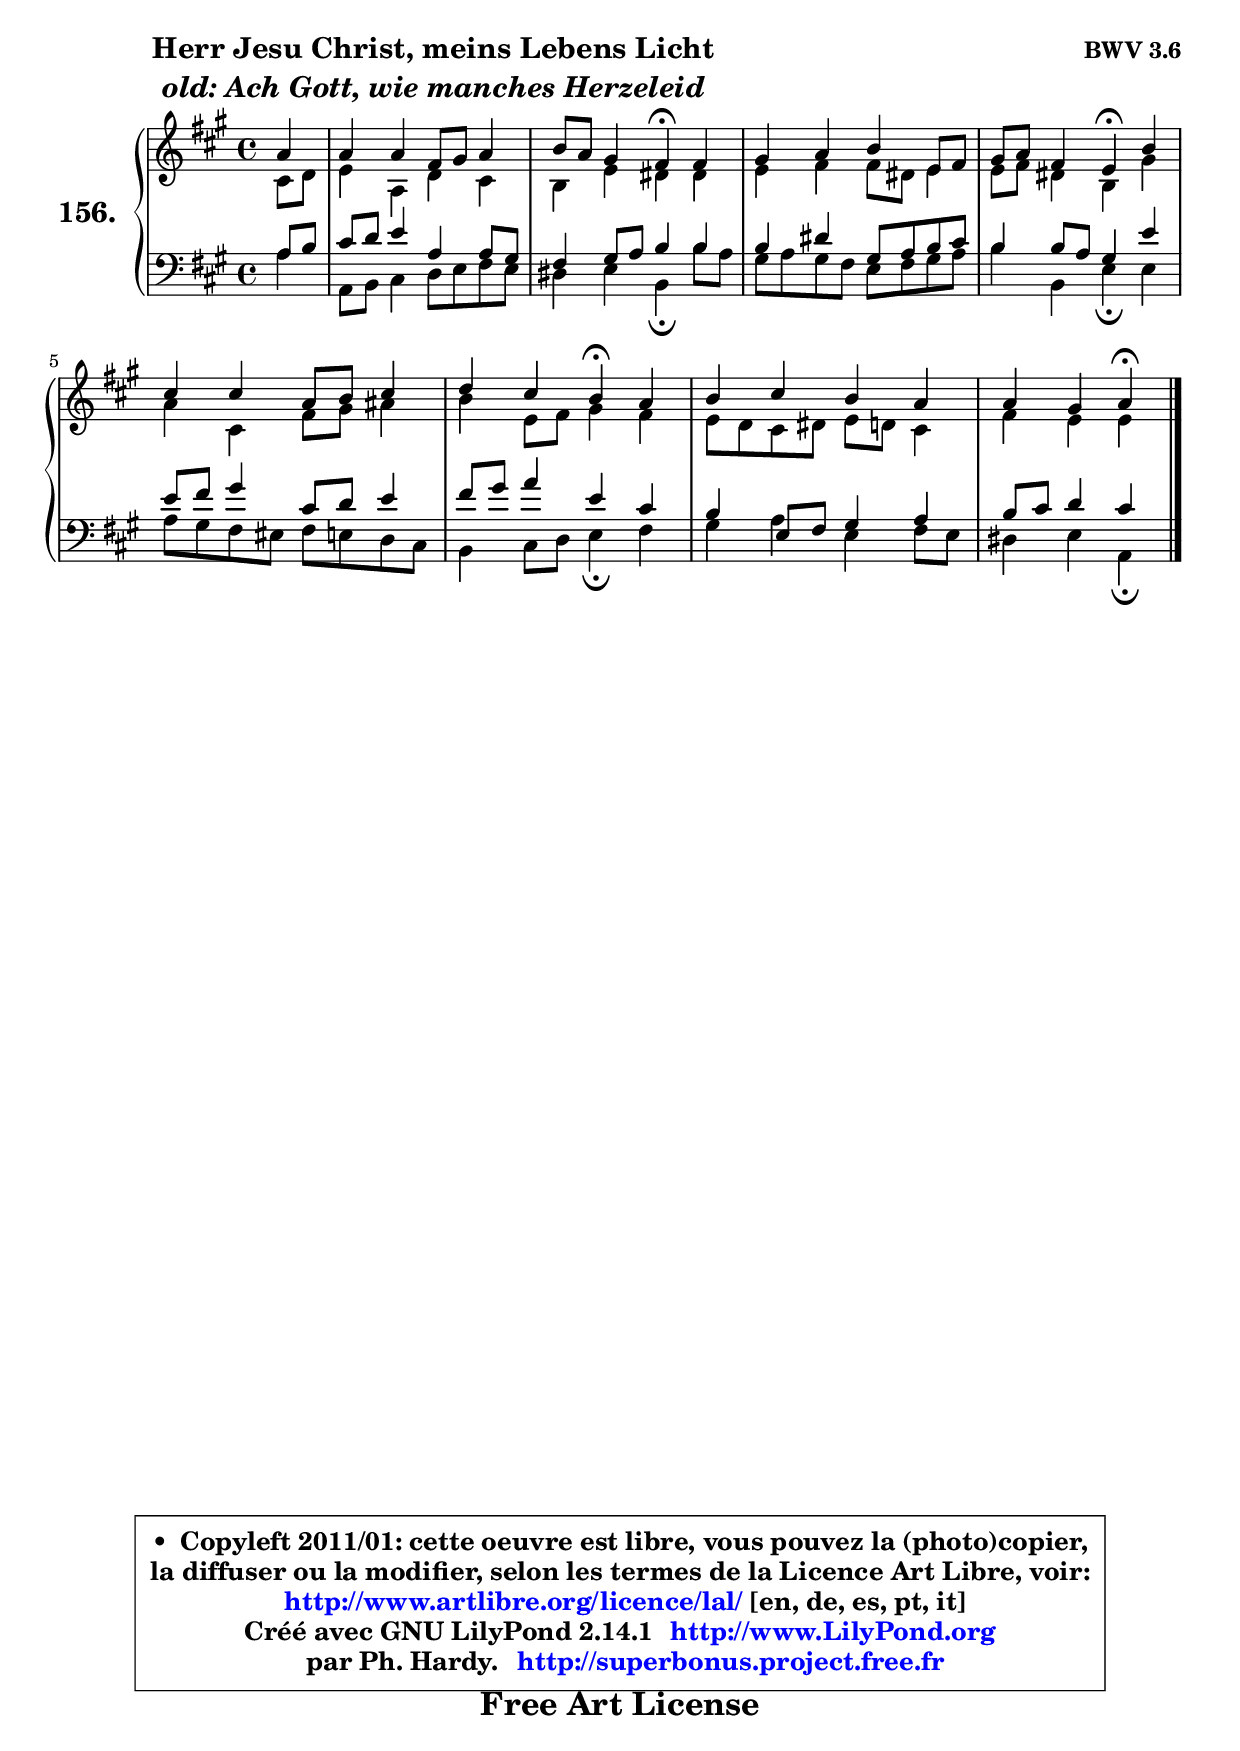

\version "2.14.1"

    \paper {
%	system-system-spacing #'padding = #0.1
%	score-system-spacing #'padding = #0.1
%	ragged-bottom = ##f
%	ragged-last-bottom = ##f
	}

    \header {
      opus = \markup { \bold "BWV 3.6" }
      piece = \markup { \hspace #9 \fontsize #2 \bold \column \center-align { \line { "Herr Jesu Christ, meins Lebens Licht" }
                     \line { \italic "old: Ach Gott, wie manches Herzeleid" }
                 } }
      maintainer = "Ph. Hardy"
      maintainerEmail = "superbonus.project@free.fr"
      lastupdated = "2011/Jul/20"
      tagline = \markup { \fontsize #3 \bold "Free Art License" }
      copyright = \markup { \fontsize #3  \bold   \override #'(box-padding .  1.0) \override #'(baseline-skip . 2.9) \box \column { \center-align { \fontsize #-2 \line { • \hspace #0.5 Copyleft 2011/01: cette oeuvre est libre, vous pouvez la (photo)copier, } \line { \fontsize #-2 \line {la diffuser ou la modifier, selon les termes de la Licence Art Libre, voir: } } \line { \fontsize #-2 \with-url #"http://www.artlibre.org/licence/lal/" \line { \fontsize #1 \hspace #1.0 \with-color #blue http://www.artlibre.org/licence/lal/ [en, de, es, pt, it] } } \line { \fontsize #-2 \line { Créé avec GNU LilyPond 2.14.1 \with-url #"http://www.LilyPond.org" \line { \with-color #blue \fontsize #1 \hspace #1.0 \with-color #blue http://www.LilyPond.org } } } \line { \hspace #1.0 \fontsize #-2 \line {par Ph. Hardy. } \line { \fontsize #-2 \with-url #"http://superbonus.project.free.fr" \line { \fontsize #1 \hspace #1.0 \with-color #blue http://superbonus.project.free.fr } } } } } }

	  }

  guidemidi = {
        r4 |
        R1 |
        r2 \tempo 4 = 30 r4 \tempo 4 = 78 r4 |
        R1 |
        r2 \tempo 4 = 30 r4 \tempo 4 = 78 r4 |
        R1 |
        r2 \tempo 4 = 30 r4 \tempo 4 = 78 r4 |
        R1 |
        r2 \tempo 4 = 30 r4 
	}

  upper = {
	\time 4/4
	\key a \major
	\clef treble
	\partial 4
	\voiceOne
	<< { 
	% SOPRANO
	\set Voice.midiInstrument = "acoustic grand"
	\relative c'' {
        a4 |
        a4 a fis8 gis a4 |
        b8 a gis4 fis\fermata fis |
        gis4 a b e,8 fis |
        gis8 a fis4 e4\fermata b' |
        cis4 cis a8 b cis4 |
        d4 cis b\fermata a |
        b4 cis b a |
        a4 gis a4\fermata
        \bar "|."
	} % fin de relative
	}

	\context Voice="1" { \voiceTwo 
	% ALTO
	\set Voice.midiInstrument = "acoustic grand"
	\relative c' {
        cis8 d |
        e4 a, d cis |
        b4 e dis dis |
        e4 fis fis8 dis e4 |
        e8 fis dis4 b gis' |
        a4 cis, fis8 gis ais4 |
        b4 e,8 fis gis4 fis |
        e8 d cis dis e d cis4 |
        fis4 e e
        \bar "|."
	} % fin de relative
	\oneVoice
	} >>
	}

    lower = {
	\time 4/4
	\key a \major
	\clef bass
	\partial 4
	\voiceOne
	<< { 
	% TENOR
	\set Voice.midiInstrument = "acoustic grand"
	\relative c' {
        a8 b |
        cis8 d e4 a, a8 gis |
        fis4 gis8 a b4 b |
        b4 dis gis,8 a b cis |
        b4 b8 a gis4 e' |
        e8 fis gis4 cis,8 d e4 |
        fis8 gis a4 e cis |
        b4 e,8 fis gis4 a |
        b8 cis d4 cis
        \bar "|."
	} % fin de relative
	}
	\context Voice="1" { \voiceTwo 
	% BASS
	\set Voice.midiInstrument = "acoustic grand"
	\relative c' {
        a4 |
        a,8 b cis4 d8 e fis e |
        dis4 e b\fermata b'8 a |
        gis8 a gis fis e fis gis a |
        b4 b, e\fermata e4 |
        a8 gis fis eis fis8 e d cis |
        b4 cis8 d e4\fermata fis |
        gis4 a e fis8 e |
        dis4 e a,4\fermata
        \bar "|."
	} % fin de relative
	\oneVoice
	} >>
	}


    \score { 

	\new PianoStaff <<
	\set PianoStaff.instrumentName = \markup { \bold \huge "156." }
	\new Staff = "upper" \upper
	\new Staff = "lower" \lower
	>>

    \layout {
%	ragged-last = ##f
	   }

         } % fin de score

  \score {
    \unfoldRepeats { << \guidemidi \upper \lower >> }
    \midi {
    \context {
     \Staff
      \remove "Staff_performer"
               }

     \context {
      \Voice
       \consists "Staff_performer"
                }

     \context { 
      \Score
      tempoWholesPerMinute = #(ly:make-moment 78 4)
		}
	    }
	}

